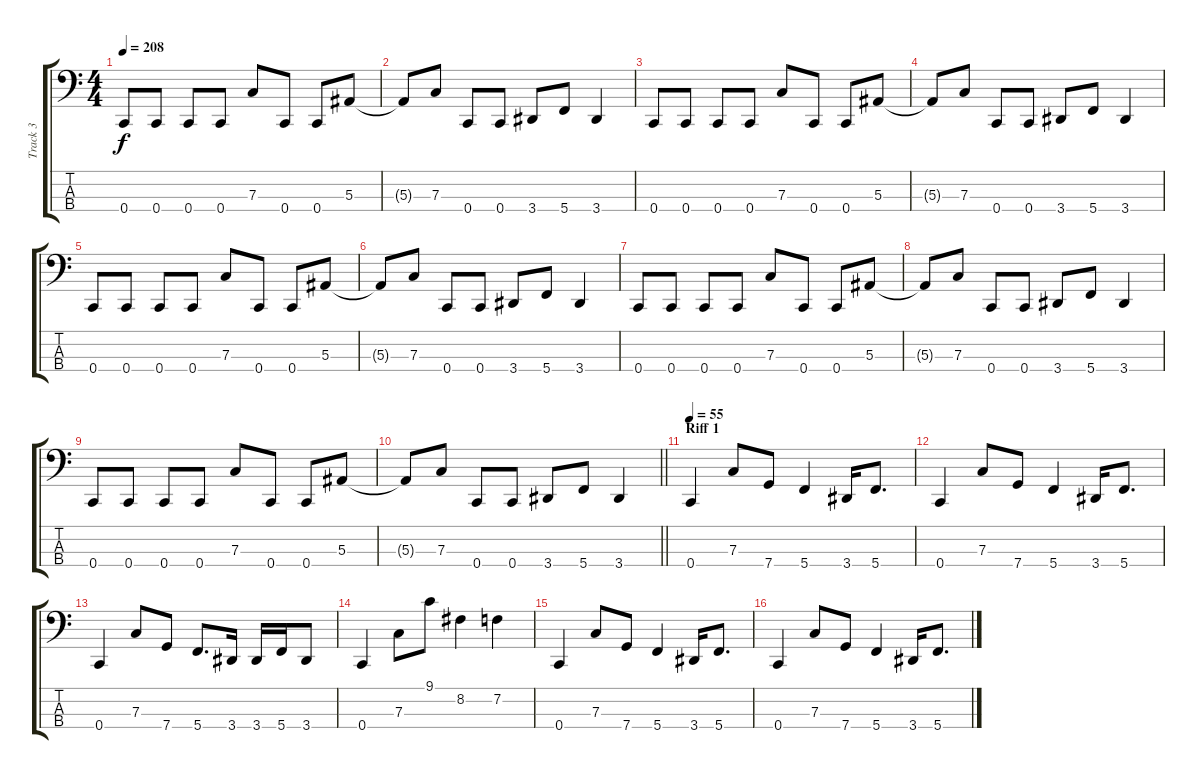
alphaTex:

\track ("Track 3" "Track 3") {instrument electricbassfinger}
\staff {score tabs}
\tuning (Eb2 Bb1 F1 C1) {hide}
\ts (4 4)
\tempo 208
\clef f4
\ks c
0.4.8{dy f} 0.4.8 0.4.8 0.4.8 7.3.8 0.4.8 0.4.8 5.3.8 |
5.3{t}.8 7.3.8 0.4.8 0.4.8 3.4.8 5.4.8 3.4.4 |
0.4.8 0.4.8 0.4.8 0.4.8 7.3.8 0.4.8 0.4.8 5.3.8 |
5.3{t}.8 7.3.8 0.4.8 0.4.8 3.4.8 5.4.8 3.4.4 |
0.4.8 0.4.8 0.4.8 0.4.8 7.3.8 0.4.8 0.4.8 5.3.8 |
5.3{t}.8 7.3.8 0.4.8 0.4.8 3.4.8 5.4.8 3.4.4 |
0.4.8 0.4.8 0.4.8 0.4.8 7.3.8 0.4.8 0.4.8 5.3.8 |
5.3{t}.8 7.3.8 0.4.8 0.4.8 3.4.8 5.4.8 3.4.4 |
0.4.8 0.4.8 0.4.8 0.4.8 7.3.8 0.4.8 0.4.8 5.3.8 |
\barLineRight lightlight
5.3{t}.8 7.3.8 0.4.8 0.4.8 3.4.8 5.4.8 3.4.4 |
\section ("" "Riff 1")
\tempo 55
0.4.4{volume 16} 7.3.8 7.4.8 5.4.4 3.4.16 5.4.8{d} |
0.4.4 7.3.8 7.4.8 5.4.4 3.4.16 5.4.8{d} |
0.4.4 7.3.8 7.4.8 5.4.8{d} 3.4.16 3.4.16 5.4.16 3.4.8 |
0.4.4 7.3.8 9.1.8 8.2.4 7.2.4 |
0.4.4 7.3.8 7.4.8 5.4.4 3.4.16 5.4.8{d} |
0.4.4 7.3.8 7.4.8 5.4.4 3.4.16 5.4.8{d}
